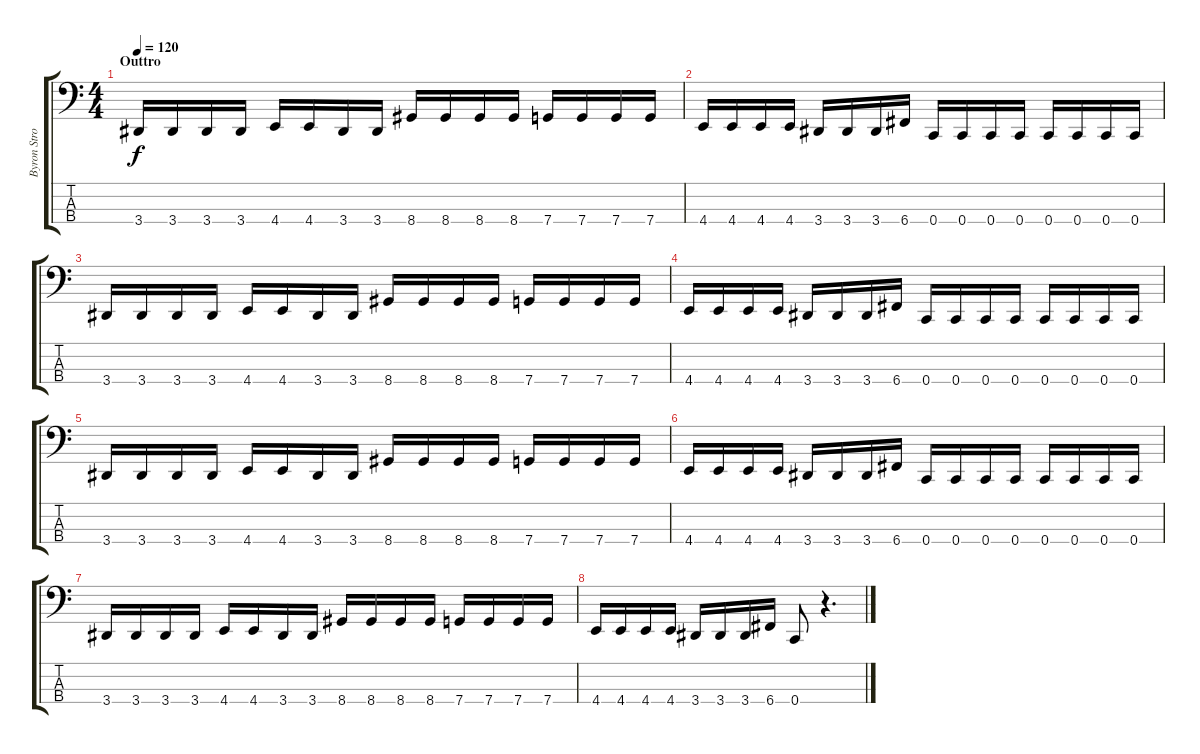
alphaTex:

\track ("Byron Stroud" "Byron Stro") {instrument electricbasspick}
\staff {score tabs}
\tuning (F2 C2 G1 C1) {hide}
\ts (4 4)
\section ("" "Outtro")
\tempo 120
\clef f4
\ks c
3.4.16{dy f} 3.4.16 3.4.16 3.4.16 4.4.16 4.4.16 3.4.16 3.4.16 8.4.16 8.4.16 8.4.16 8.4.16 7.4.16 7.4.16 7.4.16 7.4.16 |
4.4.16 4.4.16 4.4.16 4.4.16 3.4.16 3.4.16 3.4.16 6.4.16 0.4.16 0.4.16 0.4.16 0.4.16 0.4.16 0.4.16 0.4.16 0.4.16 |
3.4.16 3.4.16 3.4.16 3.4.16 4.4.16 4.4.16 3.4.16 3.4.16 8.4.16 8.4.16 8.4.16 8.4.16 7.4.16 7.4.16 7.4.16 7.4.16 |
4.4.16 4.4.16 4.4.16 4.4.16 3.4.16 3.4.16 3.4.16 6.4.16 0.4.16 0.4.16 0.4.16 0.4.16 0.4.16 0.4.16 0.4.16 0.4.16 |
3.4.16 3.4.16 3.4.16 3.4.16 4.4.16 4.4.16 3.4.16 3.4.16 8.4.16 8.4.16 8.4.16 8.4.16 7.4.16 7.4.16 7.4.16 7.4.16 |
4.4.16 4.4.16 4.4.16 4.4.16 3.4.16 3.4.16 3.4.16 6.4.16 0.4.16 0.4.16 0.4.16 0.4.16 0.4.16 0.4.16 0.4.16 0.4.16 |
3.4.16 3.4.16 3.4.16 3.4.16 4.4.16 4.4.16 3.4.16 3.4.16 8.4.16 8.4.16 8.4.16 8.4.16 7.4.16 7.4.16 7.4.16 7.4.16 |
4.4.16 4.4.16 4.4.16 4.4.16 3.4.16 3.4.16 3.4.16 6.4.16 0.4.8 r.4{d}
